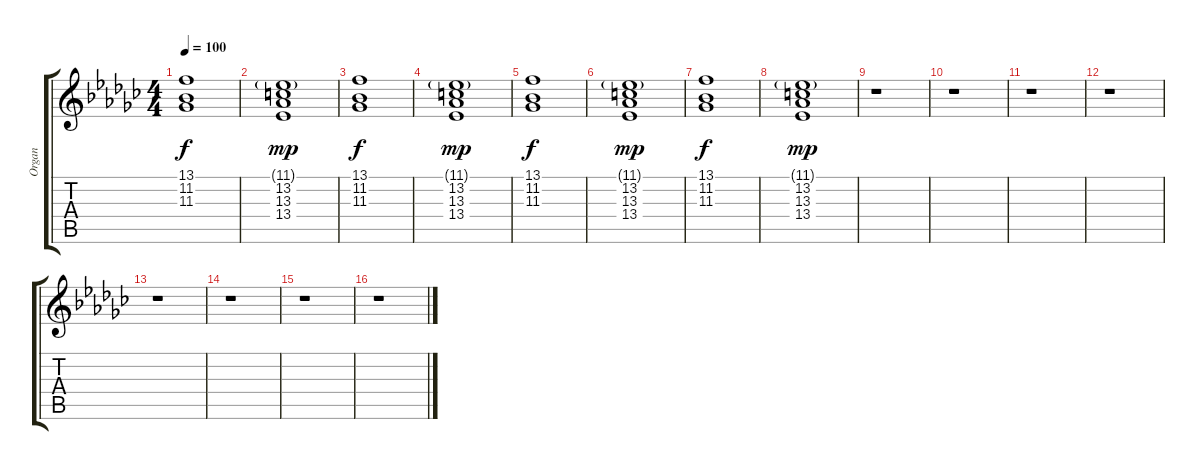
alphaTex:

\track ("Organ" "Organ") {instrument drawbarorgan}
\staff {score tabs}
\tuning (E4 B3 G3 D3 A2 E2) {hide}
\ts (4 4)
\tempo 100
\clef g2
\ks ebminor
(13.1 11.2 11.3).1{dy f} |
(11.1{g} 13.2 13.3 13.4).1{dy mp} |
(13.1 11.2 11.3).1{dy f} |
(11.1{g} 13.2 13.3 13.4).1{dy mp} |
(13.1 11.2 11.3).1{dy f} |
(11.1{g} 13.2 13.3 13.4).1{dy mp} |
(13.1 11.2 11.3).1{dy f} |
(11.1{g} 13.2 13.3 13.4).1{dy mp} |
r.1 |
r.1 |
r.1 |
r.1 |
r.1 |
r.1 |
r.1 |
r.1
